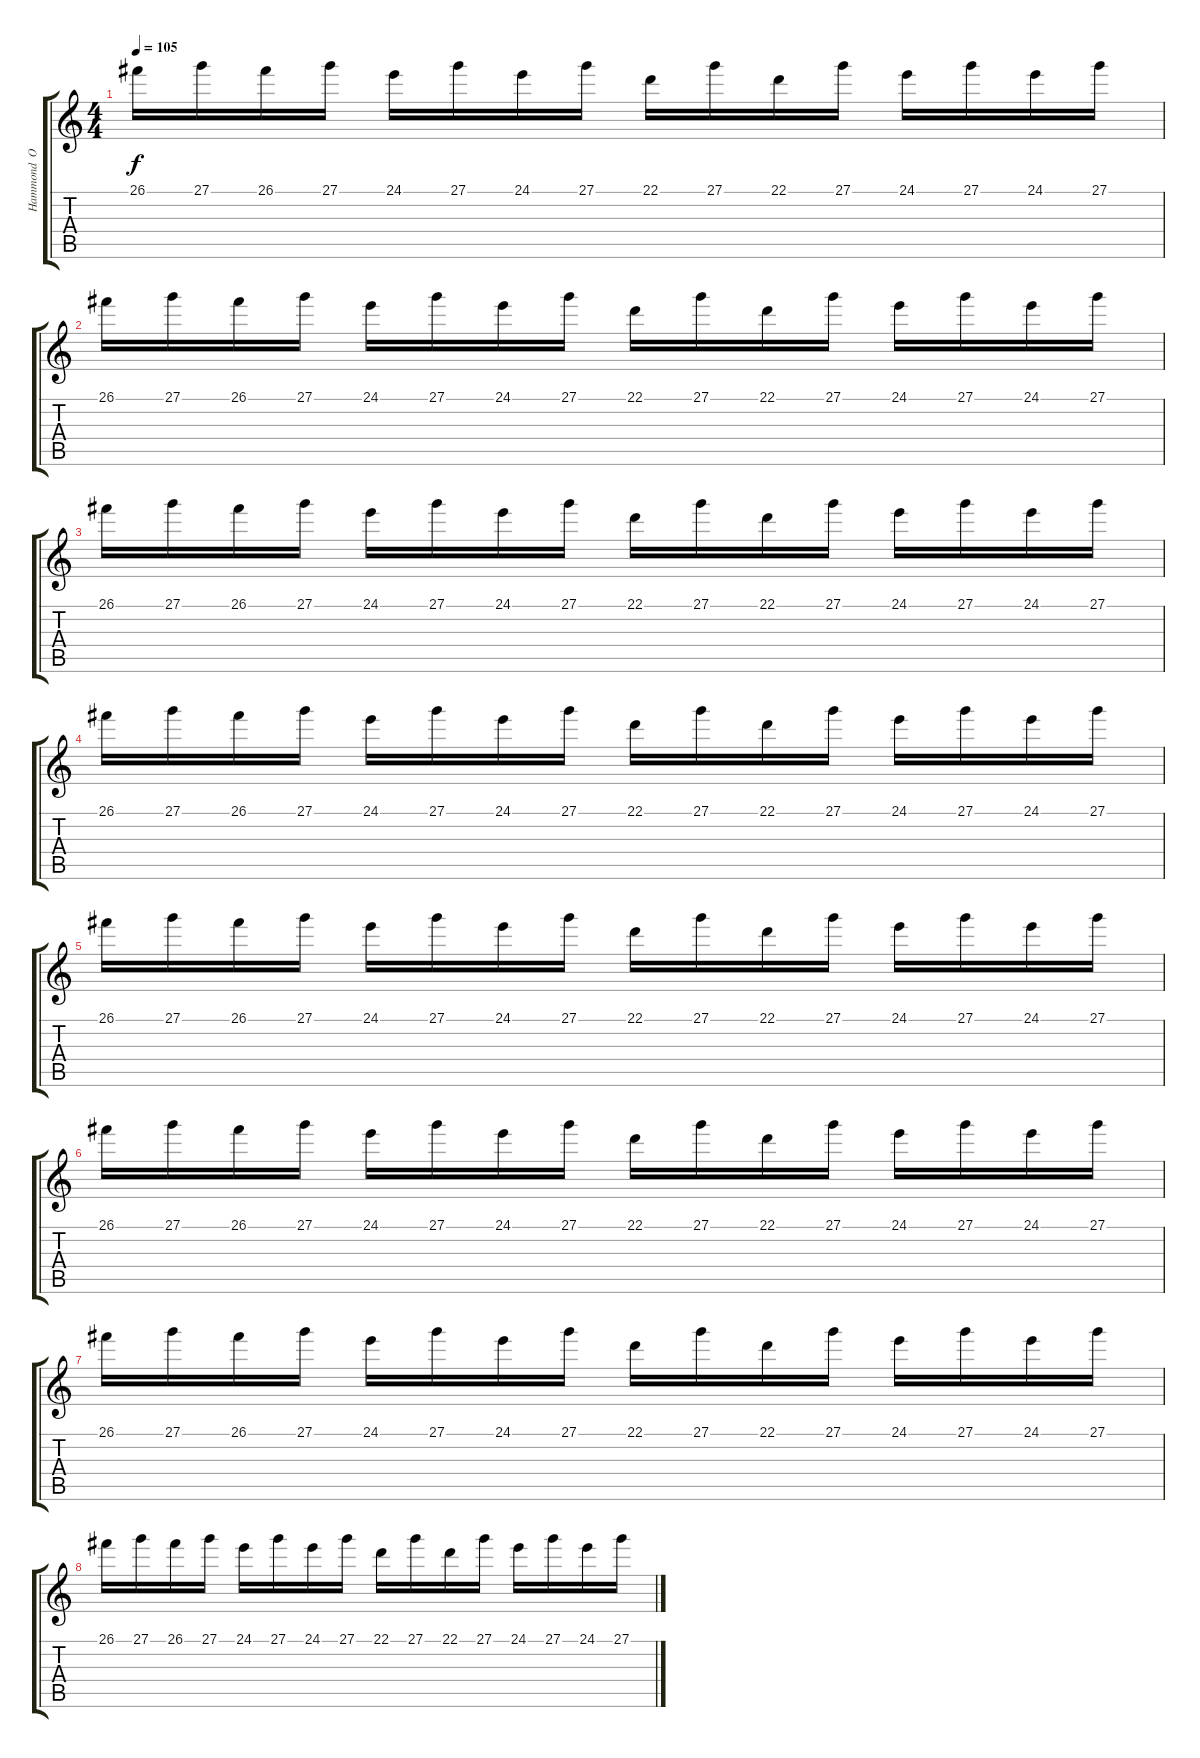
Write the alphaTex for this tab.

\track ("Hammond  Organ" "Hammond  O") {instrument drawbarorgan}
\staff {score tabs}
\tuning (E4 B3 G3 D3 A2 E2) {hide}
\ts (4 4)
\tempo 105
\clef g2
\ks c
26.1.16{dy f volume 12} 27.1.16 26.1.16 27.1.16 24.1.16 27.1.16 24.1.16 27.1.16 22.1.16 27.1.16 22.1.16 27.1.16 24.1.16 27.1.16 24.1.16 27.1.16 |
26.1.16{volume 12} 27.1.16{volume 12} 26.1.16{volume 12} 27.1.16{volume 12} 24.1.16{volume 12} 27.1.16{volume 11} 24.1.16{volume 11} 27.1.16{volume 11} 22.1.16{volume 11} 27.1.16{volume 10} 22.1.16{volume 10} 27.1.16{volume 10} 24.1.16{volume 10} 27.1.16{volume 10} 24.1.16{volume 9} 27.1.16{volume 9} |
26.1.16{volume 9} 27.1.16 26.1.16 27.1.16 24.1.16 27.1.16 24.1.16 27.1.16 22.1.16 27.1.16 22.1.16 27.1.16 24.1.16 27.1.16 24.1.16 27.1.16 |
26.1.16{volume 9} 27.1.16 26.1.16{volume 9} 27.1.16 24.1.16{volume 9} 27.1.16{volume 9} 24.1.16 27.1.16{volume 9} 22.1.16{volume 9} 27.1.16 22.1.16{volume 10} 27.1.16 24.1.16{volume 10} 27.1.16{volume 10} 24.1.16 27.1.16{volume 10} |
26.1.16{volume 10} 27.1.16 26.1.16{volume 10} 27.1.16 24.1.16{volume 10} 27.1.16{volume 10} 24.1.16 27.1.16{volume 10} 22.1.16{volume 11} 27.1.16 22.1.16{volume 11} 27.1.16 24.1.16{volume 11} 27.1.16{volume 11} 24.1.16 27.1.16{volume 11} |
26.1.16{volume 11} 27.1.16 26.1.16{volume 11} 27.1.16 24.1.16{volume 12} 27.1.16{volume 12} 24.1.16 27.1.16{volume 12} 22.1.16{volume 12} 27.1.16 22.1.16{volume 12} 27.1.16 24.1.16{volume 12} 27.1.16{volume 12} 24.1.16 27.1.16{volume 12} |
26.1.16{volume 12} 27.1.16 26.1.16 27.1.16 24.1.16 27.1.16 24.1.16 27.1.16 22.1.16 27.1.16 22.1.16 27.1.16 24.1.16 27.1.16 24.1.16 27.1.16 |
26.1.16{volume 12} 27.1.16{volume 12} 26.1.16{volume 12} 27.1.16{volume 12} 24.1.16{volume 12} 27.1.16{volume 11} 24.1.16{volume 11} 27.1.16{volume 11} 22.1.16{volume 11} 27.1.16{volume 10} 22.1.16{volume 10} 27.1.16{volume 10} 24.1.16{volume 10} 27.1.16{volume 10} 24.1.16{volume 9} 27.1.16{volume 9}
